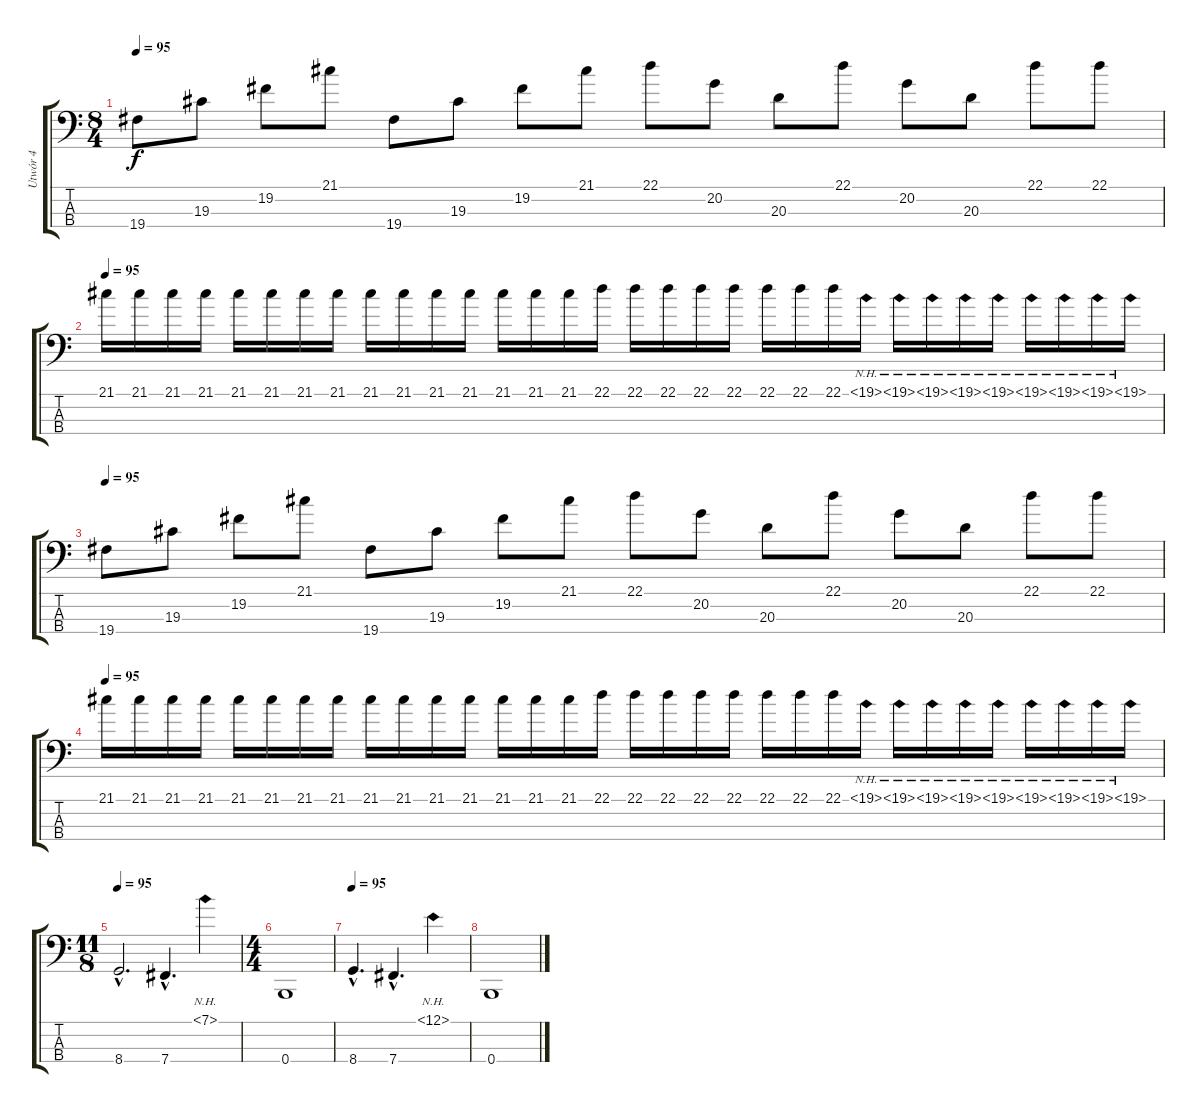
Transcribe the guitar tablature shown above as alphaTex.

\track ("Utwór 4" "Utwór 4") {instrument electricbasspick}
\staff {score tabs}
\tuning (E2 B1 Gb1 B0) {hide}
\ts (8 4)
\tempo 95
\clef f4
\ks c
19.4.8{dy f} 19.3.8 19.2.8 21.1.8 19.4.8 19.3.8 19.2.8 21.1.8 22.1.8 20.2.8 20.3.8 22.1.8 20.2.8 20.3.8 22.1.8 22.1.8 |
\tempo 95
21.1.16 21.1.16 21.1.16 21.1.16 21.1.16 21.1.16 21.1.16 21.1.16 21.1.16 21.1.16 21.1.16 21.1.16 21.1.16 21.1.16 21.1.16 22.1.16 22.1.16 22.1.16 22.1.16 22.1.16 22.1.16 22.1.16 22.1.16 19.1{nh}.16 19.1{nh}.16 19.1{nh}.16 19.1{nh}.16 19.1{nh}.16 19.1{nh}.16 19.1{nh}.16 19.1{nh}.16 19.1{nh}.16 |
\tempo 95
19.4.8 19.3.8 19.2.8 21.1.8 19.4.8 19.3.8 19.2.8 21.1.8 22.1.8 20.2.8 20.3.8 22.1.8 20.2.8 20.3.8 22.1.8 22.1.8 |
\tempo 95
21.1.16 21.1.16 21.1.16 21.1.16 21.1.16 21.1.16 21.1.16 21.1.16 21.1.16 21.1.16 21.1.16 21.1.16 21.1.16 21.1.16 21.1.16 22.1.16 22.1.16 22.1.16 22.1.16 22.1.16 22.1.16 22.1.16 22.1.16 19.1{nh}.16 19.1{nh}.16 19.1{nh}.16 19.1{nh}.16 19.1{nh}.16 19.1{nh}.16 19.1{nh}.16 19.1{nh}.16 19.1{nh}.16 |
\ts (11 8)
\tempo 95
8.4{hac}.2{d} 7.4{hac}.4{d} 7.1{nh}.4 |
\ts (4 4)
0.4.1 |
\tempo 95
8.4{hac}.4{d} 7.4{hac}.4{d} 12.1{nh}.4 |
0.4.1
